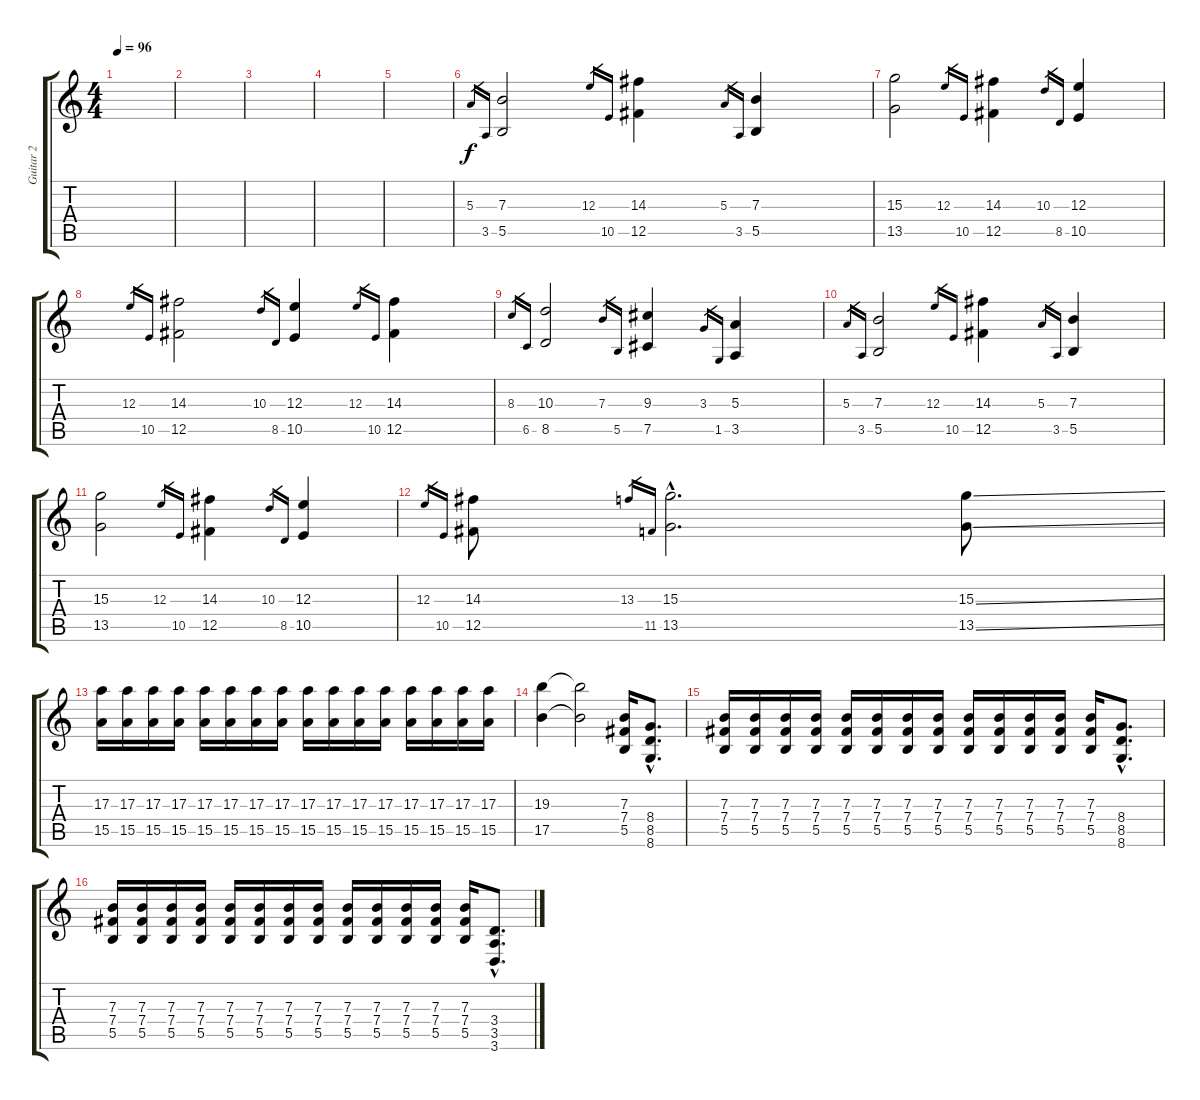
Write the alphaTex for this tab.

\track ("Guitar 2" "Guitar 2") {instrument distortionguitar}
\staff {score tabs}
\tuning (Db4 Ab3 E3 B2 Gb2 B1) {hide}
\ts (4 4)
\tempo 96
\clef g2
\ks c
|
|
|
|
|
5.3.16{gr} 3.5.16{gr} (7.3 5.5).2 12.3.16{gr} 10.5.16{gr} (14.3 12.5).4 5.3.16{gr} 3.5.16{gr} (7.3 5.5).4 |
(15.3 13.5).2 12.3.16{gr} 10.5.16{gr} (14.3 12.5).4 10.3.16{gr} 8.5.16{gr} (12.3 10.5).4 |
12.3.16{gr} 10.5.16{gr} (14.3 12.5).2 10.3.16{gr} 8.5.16{gr} (12.3 10.5).4 12.3.16{gr} 10.5.16{gr} (14.3 12.5).4 |
8.3.16{gr} 6.5.16{gr} (10.3 8.5).2 7.3.16{gr} 5.5.16{gr} (9.3 7.5).4 3.3.16{gr} 1.5.16{gr} (5.3 3.5).4 |
5.3.16{gr} 3.5.16{gr} (7.3 5.5).2 12.3.16{gr} 10.5.16{gr} (14.3 12.5).4 5.3.16{gr} 3.5.16{gr} (7.3 5.5).4 |
(15.3 13.5).2 12.3.16{gr} 10.5.16{gr} (14.3 12.5).4 10.3.16{gr} 8.5.16{gr} (12.3 10.5).4 |
12.3.16{gr} 10.5.16{gr} (14.3 12.5).8 13.3.16{gr} 11.5.16{gr} (15.3{hac} 13.5{hac}).2{d} (15.3{ss} 13.5{ss}).8 |
(17.3 15.5).16 (17.3 15.5).16 (17.3 15.5).16 (17.3 15.5).16 (17.3 15.5).16 (17.3 15.5).16 (17.3 15.5).16 (17.3 15.5).16 (17.3 15.5).16 (17.3 15.5).16 (17.3 15.5).16 (17.3 15.5).16 (17.3 15.5).16 (17.3 15.5).16 (17.3 15.5).16 (17.3 15.5).16 |
(19.3 17.5).4 (19.3{t} 17.5{t}).2 (7.3 7.4 5.5).16 (8.4{hac} 8.5{hac} 8.6{hac}).8{d} |
(7.3 7.4 5.5).16 (7.3 7.4 5.5).16 (7.3 7.4 5.5).16 (7.3 7.4 5.5).16 (7.3 7.4 5.5).16 (7.3 7.4 5.5).16 (7.3 7.4 5.5).16 (7.3 7.4 5.5).16 (7.3 7.4 5.5).16 (7.3 7.4 5.5).16 (7.3 7.4 5.5).16 (7.3 7.4 5.5).16 (7.3 7.4 5.5).16 (8.4{hac} 8.5{hac} 8.6{hac}).8{d} |
(7.3 7.4 5.5).16 (7.3 7.4 5.5).16 (7.3 7.4 5.5).16 (7.3 7.4 5.5).16 (7.3 7.4 5.5).16 (7.3 7.4 5.5).16 (7.3 7.4 5.5).16 (7.3 7.4 5.5).16 (7.3 7.4 5.5).16 (7.3 7.4 5.5).16 (7.3 7.4 5.5).16 (7.3 7.4 5.5).16 (7.3 7.4 5.5).16 (3.4{hac} 3.5{hac} 3.6{hac}).8{d}
